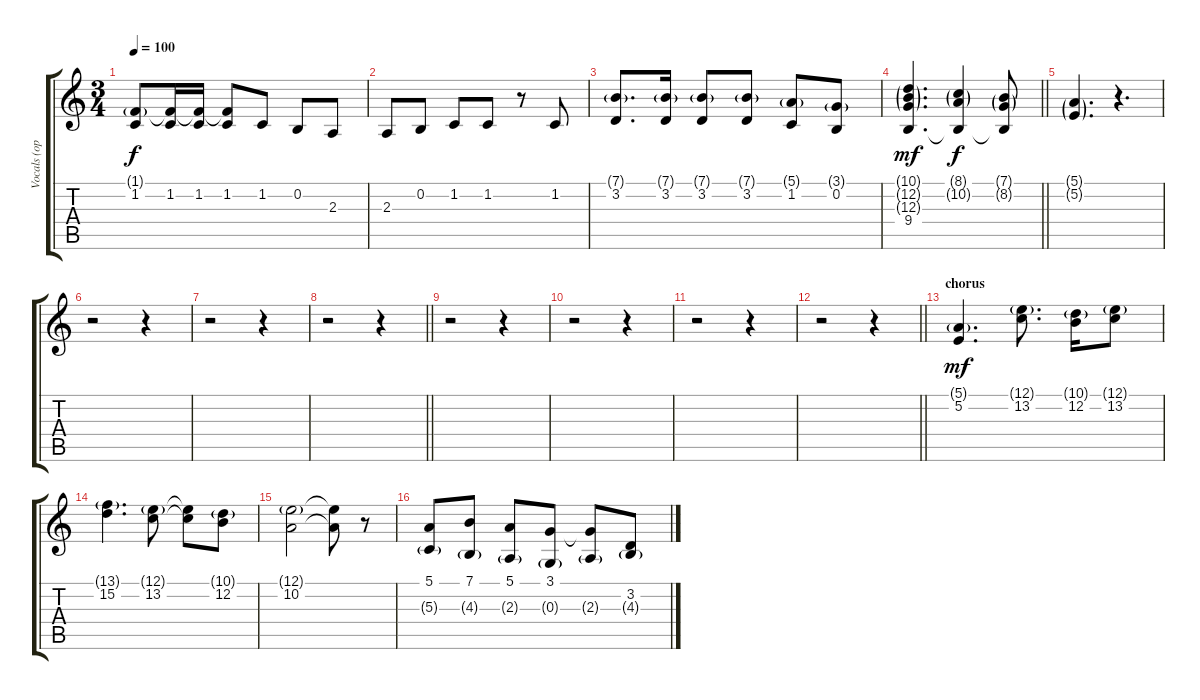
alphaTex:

\track ("Vocals (optional)" "Vocals (op") {instrument bassoon}
\staff {score tabs}
\tuning (E4 B3 G3 D3 A2 E2) {hide}
\ts (3 4)
\tempo 100
\clef g2
\ks c
(1.1{g} 1.2).8{dy f} (1.1{t} 1.2).16 (1.1{t} 1.2).16 (1.1{t} 1.2).8 1.2.8 0.2.8 2.3.8 |
2.3.8 0.2.8 1.2.8 1.2.8 r.8 1.2.8 |
(7.1{g} 3.2).8{d} (7.1{g} 3.2).16 (7.1{g} 3.2).8 (7.1{g} 3.2).8 (5.1{g} 1.2).8 (3.1{g} 0.2).8 |
\barLineRight lightlight
(10.1{g} 12.2{g} 12.3{g} 9.4).4{d dy mf} (8.1{g} 10.2{g} 9.4{t}).4{dy f} (7.1{g} 8.2{g} 9.4{t}).8 |
\section ("" "")
(5.1{g} 5.2{g}).4{d} r.4{d} |
r.2 r.4 |
r.2 r.4 |
\barLineRight lightlight
r.2 r.4 |
r.2 r.4 |
r.2 r.4 |
r.2 r.4 |
\barLineRight lightlight
r.2 r.4 |
\section ("" "chorus")
(5.1{g} 5.2).4{d dy mf} (12.1{g} 13.2).8{d} (10.1{g} 12.2).16 (12.1{g} 13.2).8 |
(13.1{g} 15.2).4{d} (12.1{g} 13.2).8 (12.1{t} 13.2{t}).8 (10.1{g} 12.2).8 |
(12.1{g} 10.2).2 (12.1{t} 10.2{t}).8 r.8 |
(5.1 5.3{g}).8 (7.1 4.3{g}).8 (5.1 2.3{g}).8 (3.1 0.3{g}).8 (3.1{t} 2.3{g}).8 (3.2 4.3{g}).8
